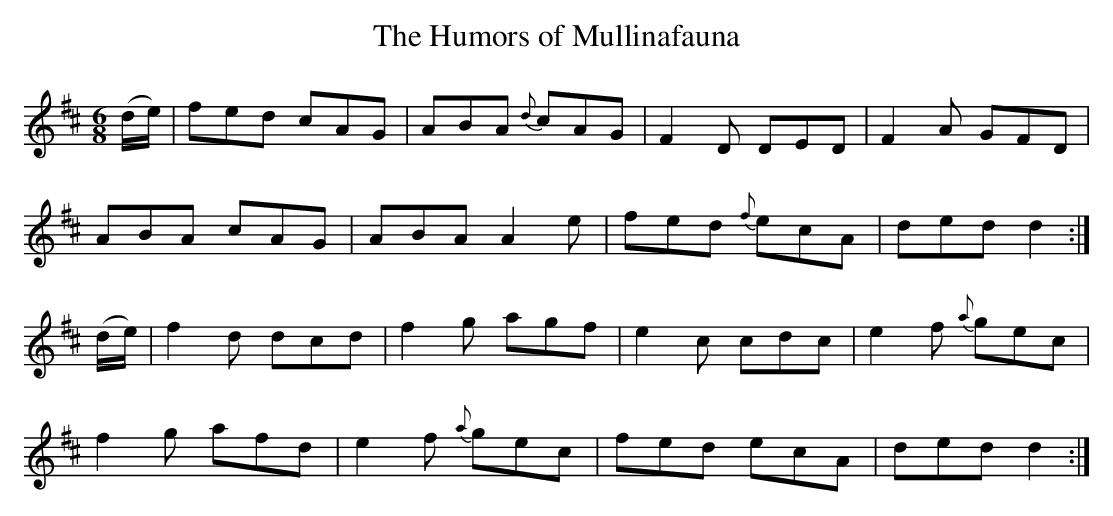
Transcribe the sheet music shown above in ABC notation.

X:1
T: The Humors of Mullinafauna
M: 6/8
L: 1/8
K: D
(d/e/)|fed cAG|ABA {d}cAG|F2D DED|F2A GFD|
ABA cAG|ABA A2e|fed {f}ecA|ded d2:|
(d/e/)|f2d dcd|f2g agf|e2c cdc|e2f {a}gec|
f2g afd|e2f {a}gec|fed ecA|ded d2:|
